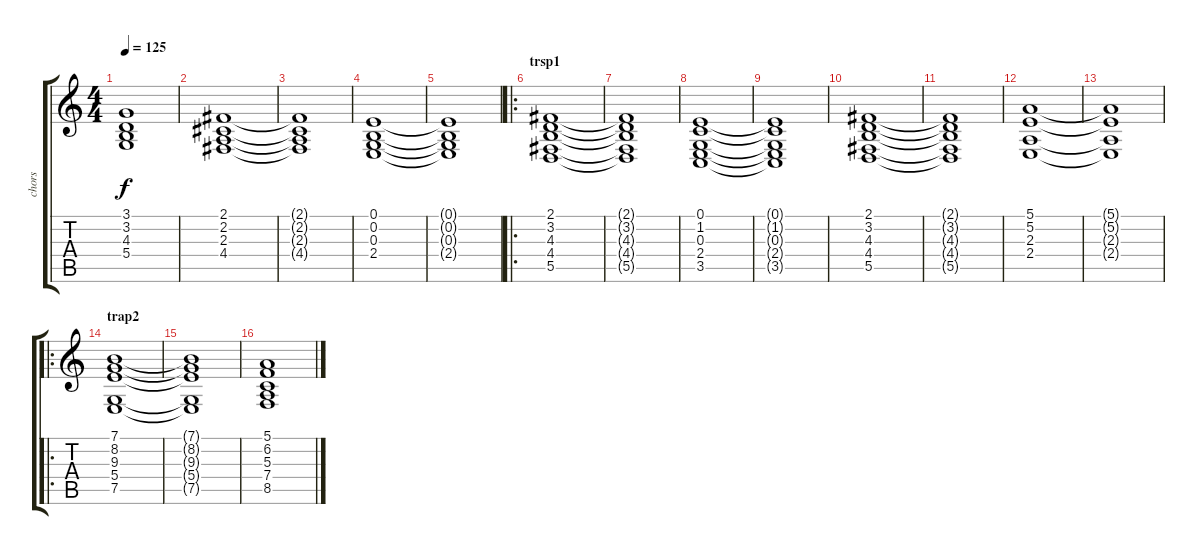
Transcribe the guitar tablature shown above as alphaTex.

\track ("chors" "chors") {instrument choiraahs}
\staff {score tabs}
\tuning (E4 B3 G3 D3 A2 E2) {hide}
\ts (4 4)
\tempo 125
\clef g2
\ks c
(3.1{t} 3.2{t} 4.3{t} 5.4{t}).1{dy f} |
(2.1 2.2 2.3 4.4).1 |
(2.1{t} 2.2{t} 2.3{t} 4.4{t}).1 |
(0.1 0.2 0.3 2.4).1 |
(0.1{t} 0.2{t} 0.3{t} 2.4{t}).1 |
\ro
\section ("" "trsp1")
(2.1 3.2 4.3 4.4 5.5).1 |
(2.1{t} 3.2{t} 4.3{t} 4.4{t} 5.5{t}).1 |
(0.1 1.2 0.3 2.4 3.5).1 |
(0.1{t} 1.2{t} 0.3{t} 2.4{t} 3.5{t}).1 |
(2.1 3.2 4.3 4.4 5.5).1 |
(2.1{t} 3.2{t} 4.3{t} 4.4{t} 5.5{t}).1 |
(5.1 5.2 2.3 2.4).1 |
(5.1{t} 5.2{t} 2.3{t} 2.4{t}).1 |
\ro
\section ("" "trap2")
(7.1 8.2 9.3 5.4 7.5).1 |
(7.1{t} 8.2{t} 9.3{t} 5.4{t} 7.5{t}).1 |
(5.1 6.2 5.3 7.4 8.5).1
